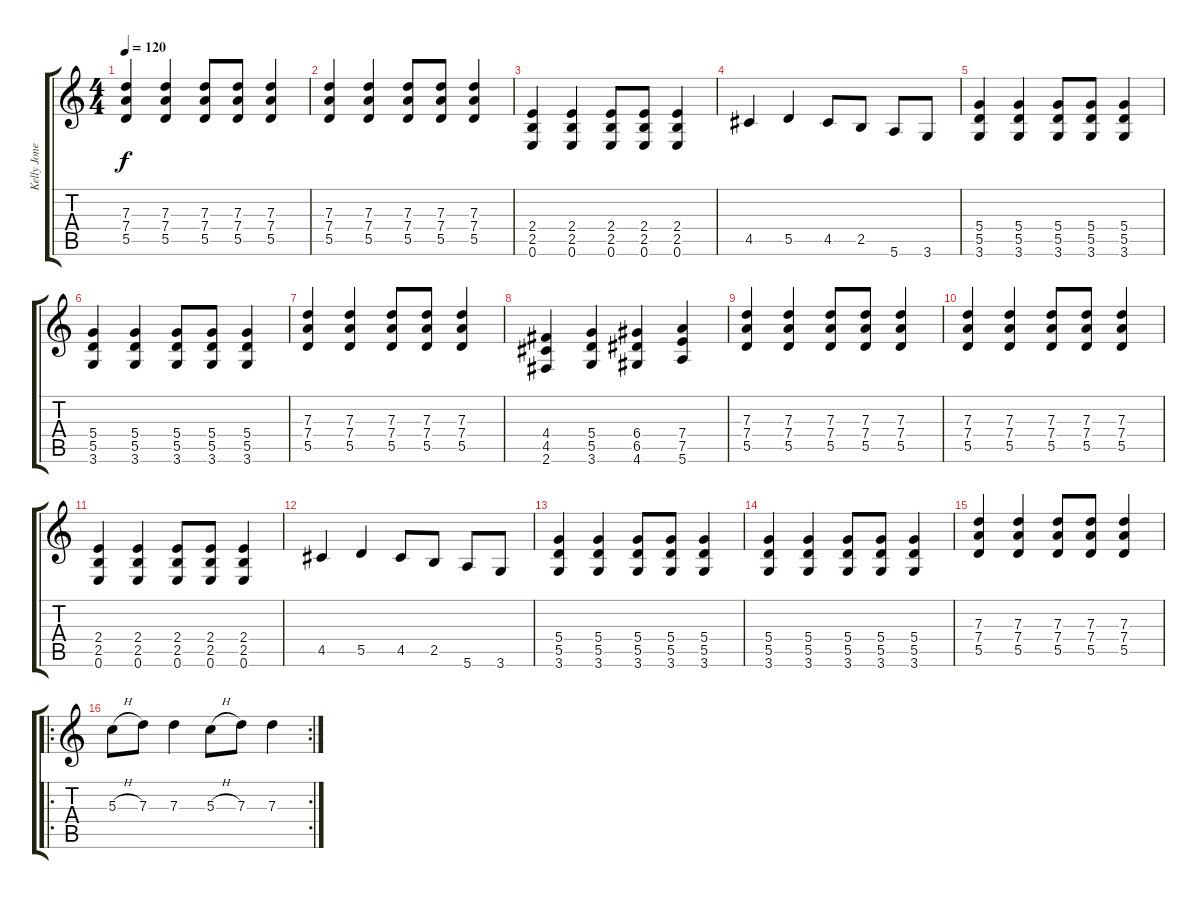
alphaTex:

\track ("Kelly Jones" "Kelly Jone") {instrument distortionguitar}
\staff {score tabs}
\tuning (E4 B3 G3 D3 A2 E2) {hide}
\ts (4 4)
\tempo 120
\clef g2
\ks c
(7.3 7.4 5.5).4{dy f} (7.3 7.4 5.5).4 (7.3 7.4 5.5).8 (7.3 7.4 5.5).8 (7.3 7.4 5.5).4 |
(7.3 7.4 5.5).4 (7.3 7.4 5.5).4 (7.3 7.4 5.5).8 (7.3 7.4 5.5).8 (7.3 7.4 5.5).4 |
(2.4 2.5 0.6).4 (2.4 2.5 0.6).4 (2.4 2.5 0.6).8 (2.4 2.5 0.6).8 (2.4 2.5 0.6).4 |
4.5.4 5.5.4 4.5.8 2.5.8 5.6.8 3.6.8 |
(5.4 5.5 3.6).4 (5.4 5.5 3.6).4 (5.4 5.5 3.6).8 (5.4 5.5 3.6).8 (5.4 5.5 3.6).4 |
(5.4 5.5 3.6).4 (5.4 5.5 3.6).4 (5.4 5.5 3.6).8 (5.4 5.5 3.6).8 (5.4 5.5 3.6).4 |
(7.3 7.4 5.5).4 (7.3 7.4 5.5).4 (7.3 7.4 5.5).8 (7.3 7.4 5.5).8 (7.3 7.4 5.5).4 |
(4.4 4.5 2.6).4 (5.4 5.5 3.6).4 (6.4 6.5 4.6).4 (7.4 7.5 5.6).4 |
(7.3 7.4 5.5).4 (7.3 7.4 5.5).4 (7.3 7.4 5.5).8 (7.3 7.4 5.5).8 (7.3 7.4 5.5).4 |
(7.3 7.4 5.5).4 (7.3 7.4 5.5).4 (7.3 7.4 5.5).8 (7.3 7.4 5.5).8 (7.3 7.4 5.5).4 |
(2.4 2.5 0.6).4 (2.4 2.5 0.6).4 (2.4 2.5 0.6).8 (2.4 2.5 0.6).8 (2.4 2.5 0.6).4 |
4.5.4 5.5.4 4.5.8 2.5.8 5.6.8 3.6.8 |
(5.4 5.5 3.6).4 (5.4 5.5 3.6).4 (5.4 5.5 3.6).8 (5.4 5.5 3.6).8 (5.4 5.5 3.6).4 |
(5.4 5.5 3.6).4 (5.4 5.5 3.6).4 (5.4 5.5 3.6).8 (5.4 5.5 3.6).8 (5.4 5.5 3.6).4 |
(7.3 7.4 5.5).4 (7.3 7.4 5.5).4 (7.3 7.4 5.5).8 (7.3 7.4 5.5).8 (7.3 7.4 5.5).4 |
\ro
\rc 2
5.3{h}.8 7.3.8 7.3.4 5.3{h}.8 7.3.8 7.3.4
